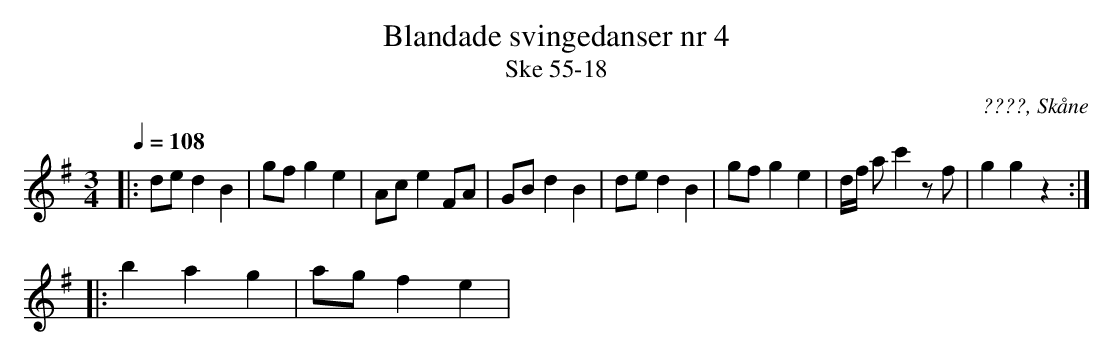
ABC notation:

X:1
T:Blandade svingedanser nr 4
T:Ske 55-18
O:????, Skåne
M:3/4
L:1/8
Q:1/4=108
K:G
|: de d2 B2 | gf g2 e2 | Ac e2 #FA# | GB d2 B2 | de d2 B2 | gf g2 e2 | d/f/ a c'2 zf | g2 g2 z2 :|
|: b2 a2 g2 | ag f2 e2 |
